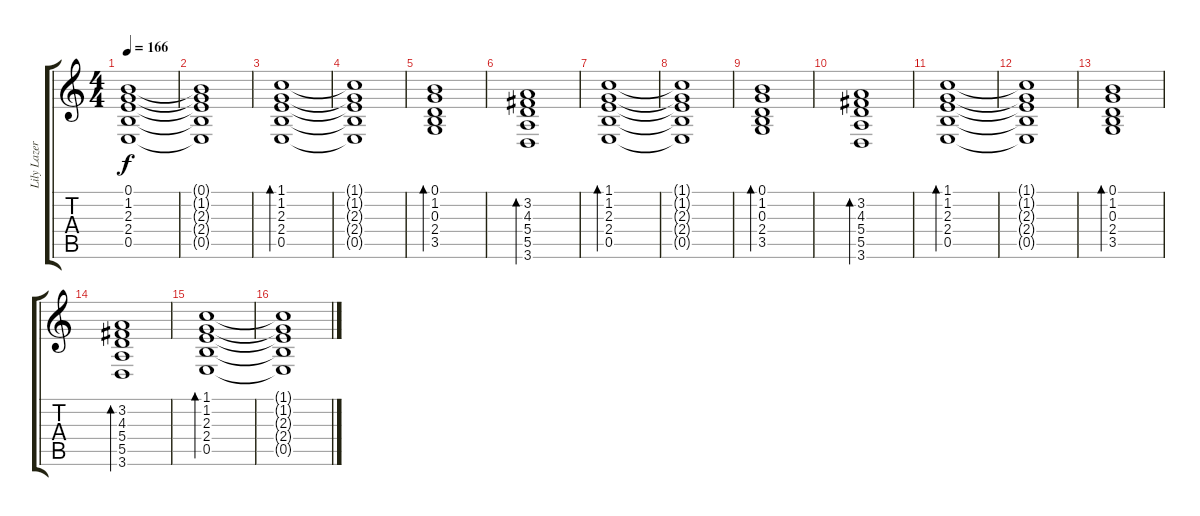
\track ("Lily Lazer (Guitar)" "Lily Lazer") {instrument distortionguitar}
\staff {score tabs}
\tuning (B3 Gb3 D3 A2 E2 B1) {hide}
\ts (4 4)
\tempo 166
\clef g2
\ks c
(0.1{t} 1.2{t} 2.3{t} 2.4{t} 0.5{t}).1{dy f} |
(0.1{t} 1.2{t} 2.3{t} 2.4{t} 0.5{t}).1 |
(1.1 1.2 2.3 2.4 0.5).1{bd 480} |
(1.1{t} 1.2{t} 2.3{t} 2.4{t} 0.5{t}).1 |
(0.1 1.2 0.3 2.4 3.5).1{bd 240} |
(3.2 4.3 5.4 5.5 3.6).1{bd 240} |
(1.1 1.2 2.3 2.4 0.5).1{bd 480} |
(1.1{t} 1.2{t} 2.3{t} 2.4{t} 0.5{t}).1 |
(0.1 1.2 0.3 2.4 3.5).1{bd 240} |
(3.2 4.3 5.4 5.5 3.6).1{bd 240} |
(1.1 1.2 2.3 2.4 0.5).1{bd 480} |
(1.1{t} 1.2{t} 2.3{t} 2.4{t} 0.5{t}).1 |
(0.1 1.2 0.3 2.4 3.5).1{bd 240} |
(3.2 4.3 5.4 5.5 3.6).1{bd 240} |
(1.1 1.2 2.3 2.4 0.5).1{bd 480} |
(1.1{t} 1.2{t} 2.3{t} 2.4{t} 0.5{t}).1
